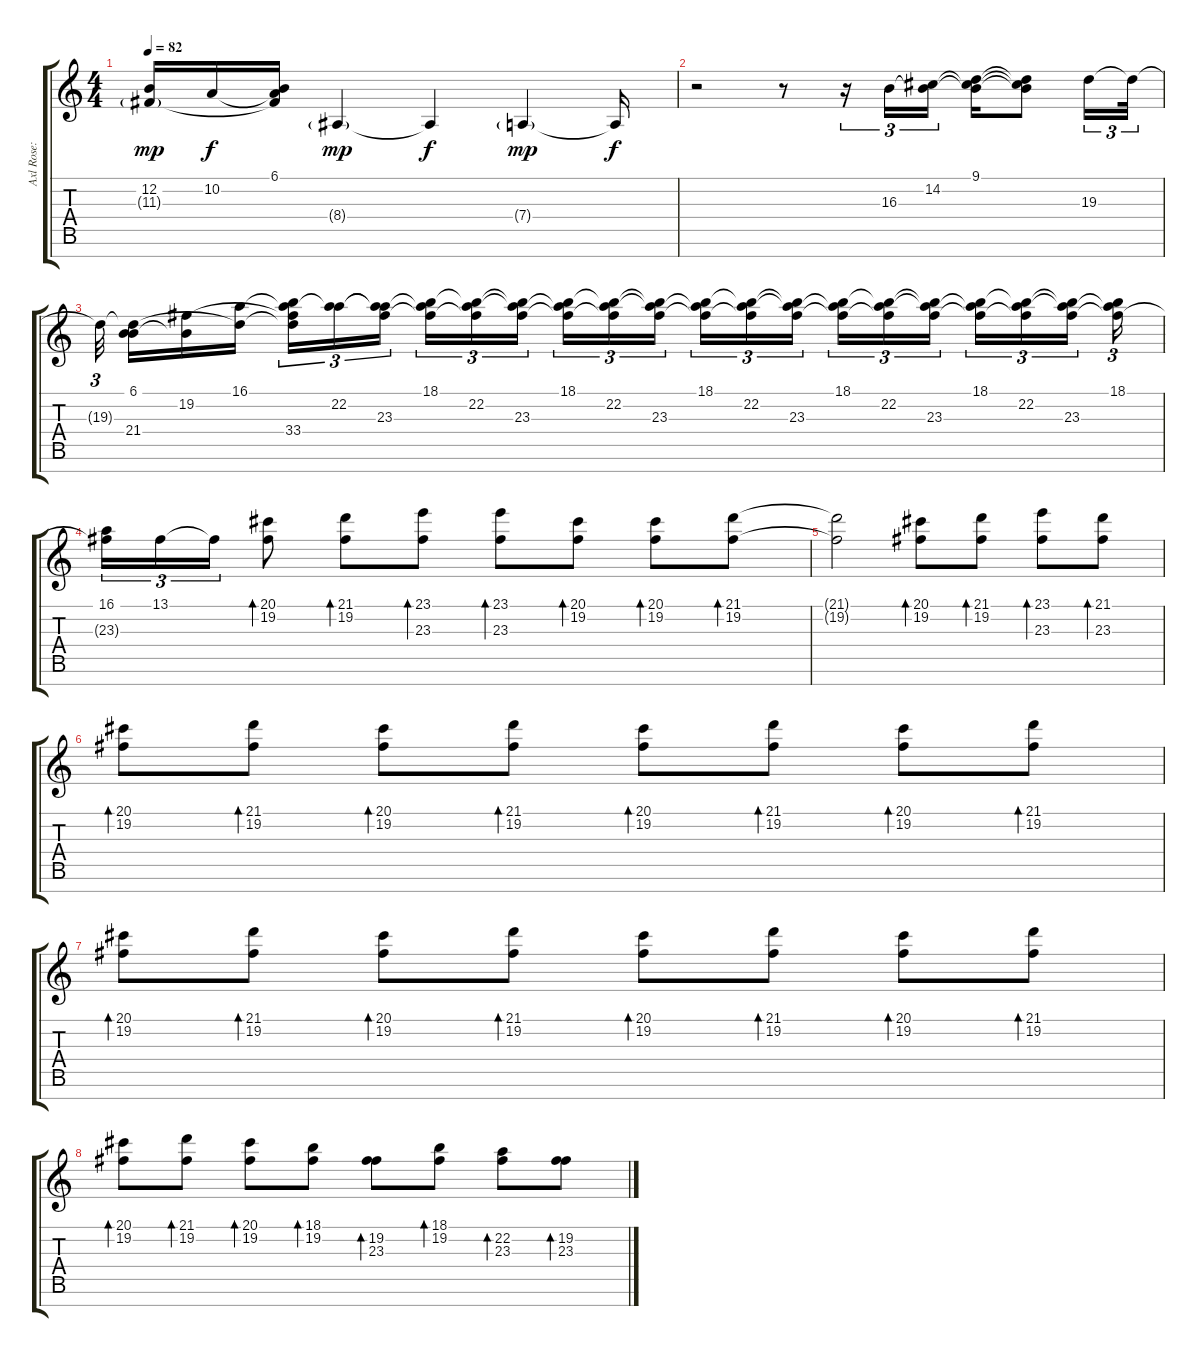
\track ("Axl Rose: (Mão Direita)" "Axl Rose: ") {instrument acousticgrandpiano}
\staff {score tabs}
\tuning (F4 B3 G3 D3 A2 E2 B1) {hide}
\ts (4 4)
\tempo 82
\clef g2
\ks c
(12.2{t} 11.3{g}).16{dy mp} 10.2.16{dy f} (6.1 10.2{t} 11.3{t}).16 8.4{g}.4{dy mp} 8.4{t}.4{dy f} 7.4{g}.4{dy mp} 7.4{t}.16{dy f} |
r.2 r.8 r.16{tu (3 2)} 16.3.16{tu (3 2)} (14.2 16.3{t}).16{tu (3 2)} (9.1 14.2{t} 16.3{t}).16 (9.1{t} 14.2{t} 16.3{t}).8 19.3.16{tu (3 2)} 19.3{t}.32{tu (3 2)} |
19.3{t}.32{tu (3 2)} (6.1 19.3{t} 21.4).16 (6.1{t} 19.2).16 (16.1 19.3{t}).16 (16.1{t} 19.2{t} 19.3{t} 33.4).16{tu (3 2)} (16.1{t} 22.2).16{tu (3 2)} (16.1{t} 22.2{t} 23.3).16{tu (3 2)} (18.1 22.2{t} 23.3{t}).16{tu (3 2)} (18.1{t} 22.2 23.3{t}).16{tu (3 2)} (18.1{t} 22.2{t} 23.3).16{tu (3 2)} (18.1 22.2{t} 23.3{t}).16{tu (3 2)} (18.1{t} 22.2 23.3{t}).16{tu (3 2)} (18.1{t} 22.2{t} 23.3).16{tu (3 2)} (18.1 22.2{t} 23.3{t}).16{tu (3 2)} (18.1{t} 22.2 23.3{t}).16{tu (3 2)} (18.1{t} 22.2{t} 23.3).16{tu (3 2)} (18.1 22.2{t} 23.3{t}).16{tu (3 2)} (18.1{t} 22.2 23.3{t}).16{tu (3 2)} (18.1{t} 22.2{t} 23.3).16{tu (3 2)} (18.1 22.2{t} 23.3{t}).16{tu (3 2)} (18.1{t} 22.2 23.3{t}).16{tu (3 2)} (18.1{t} 22.2{t} 23.3).16{tu (3 2)} (18.1 22.2{t} 23.3{t}).16{tu (3 2)} |
(16.1 23.3{t}).16{tu (3 2)} 13.1.16{tu (3 2)} 13.1{t}.16{tu (3 2)} (20.1 19.2).8{bd 120} (21.1 19.2).8{bd 120} (23.1 23.3).8{bd 120} (23.1 23.3).8{bd 120} (20.1 19.2).8{bd 120} (20.1 19.2).8{bd 120} (21.1 19.2).8{bd 120} |
(21.1{t} 19.2{t}).2 (20.1 19.2).8{bd 120} (21.1 19.2).8{bd 120} (23.1 23.3).8{bd 120} (21.1 23.3).8{bd 120} |
(20.1 19.2).8{bd 120} (21.1 19.2).8{bd 120} (20.1 19.2).8{bd 120} (21.1 19.2).8{bd 120} (20.1 19.2).8{bd 120} (21.1 19.2).8{bd 120} (20.1 19.2).8{bd 120} (21.1 19.2).8{bd 120} |
(20.1 19.2).8{bd 120} (21.1 19.2).8{bd 120} (20.1 19.2).8{bd 120} (21.1 19.2).8{bd 120} (20.1 19.2).8{bd 120} (21.1 19.2).8{bd 120} (20.1 19.2).8{bd 120} (21.1 19.2).8{bd 120} |
(20.1 19.2).8{bd 120} (21.1 19.2).8{bd 120} (20.1 19.2).8{bd 120} (18.1 19.2).8{bd 120} (19.2 23.3).8{bd 120} (18.1 19.2).8{bd 120} (22.2 23.3).8{bd 120} (19.2 23.3).8{bd 120}
